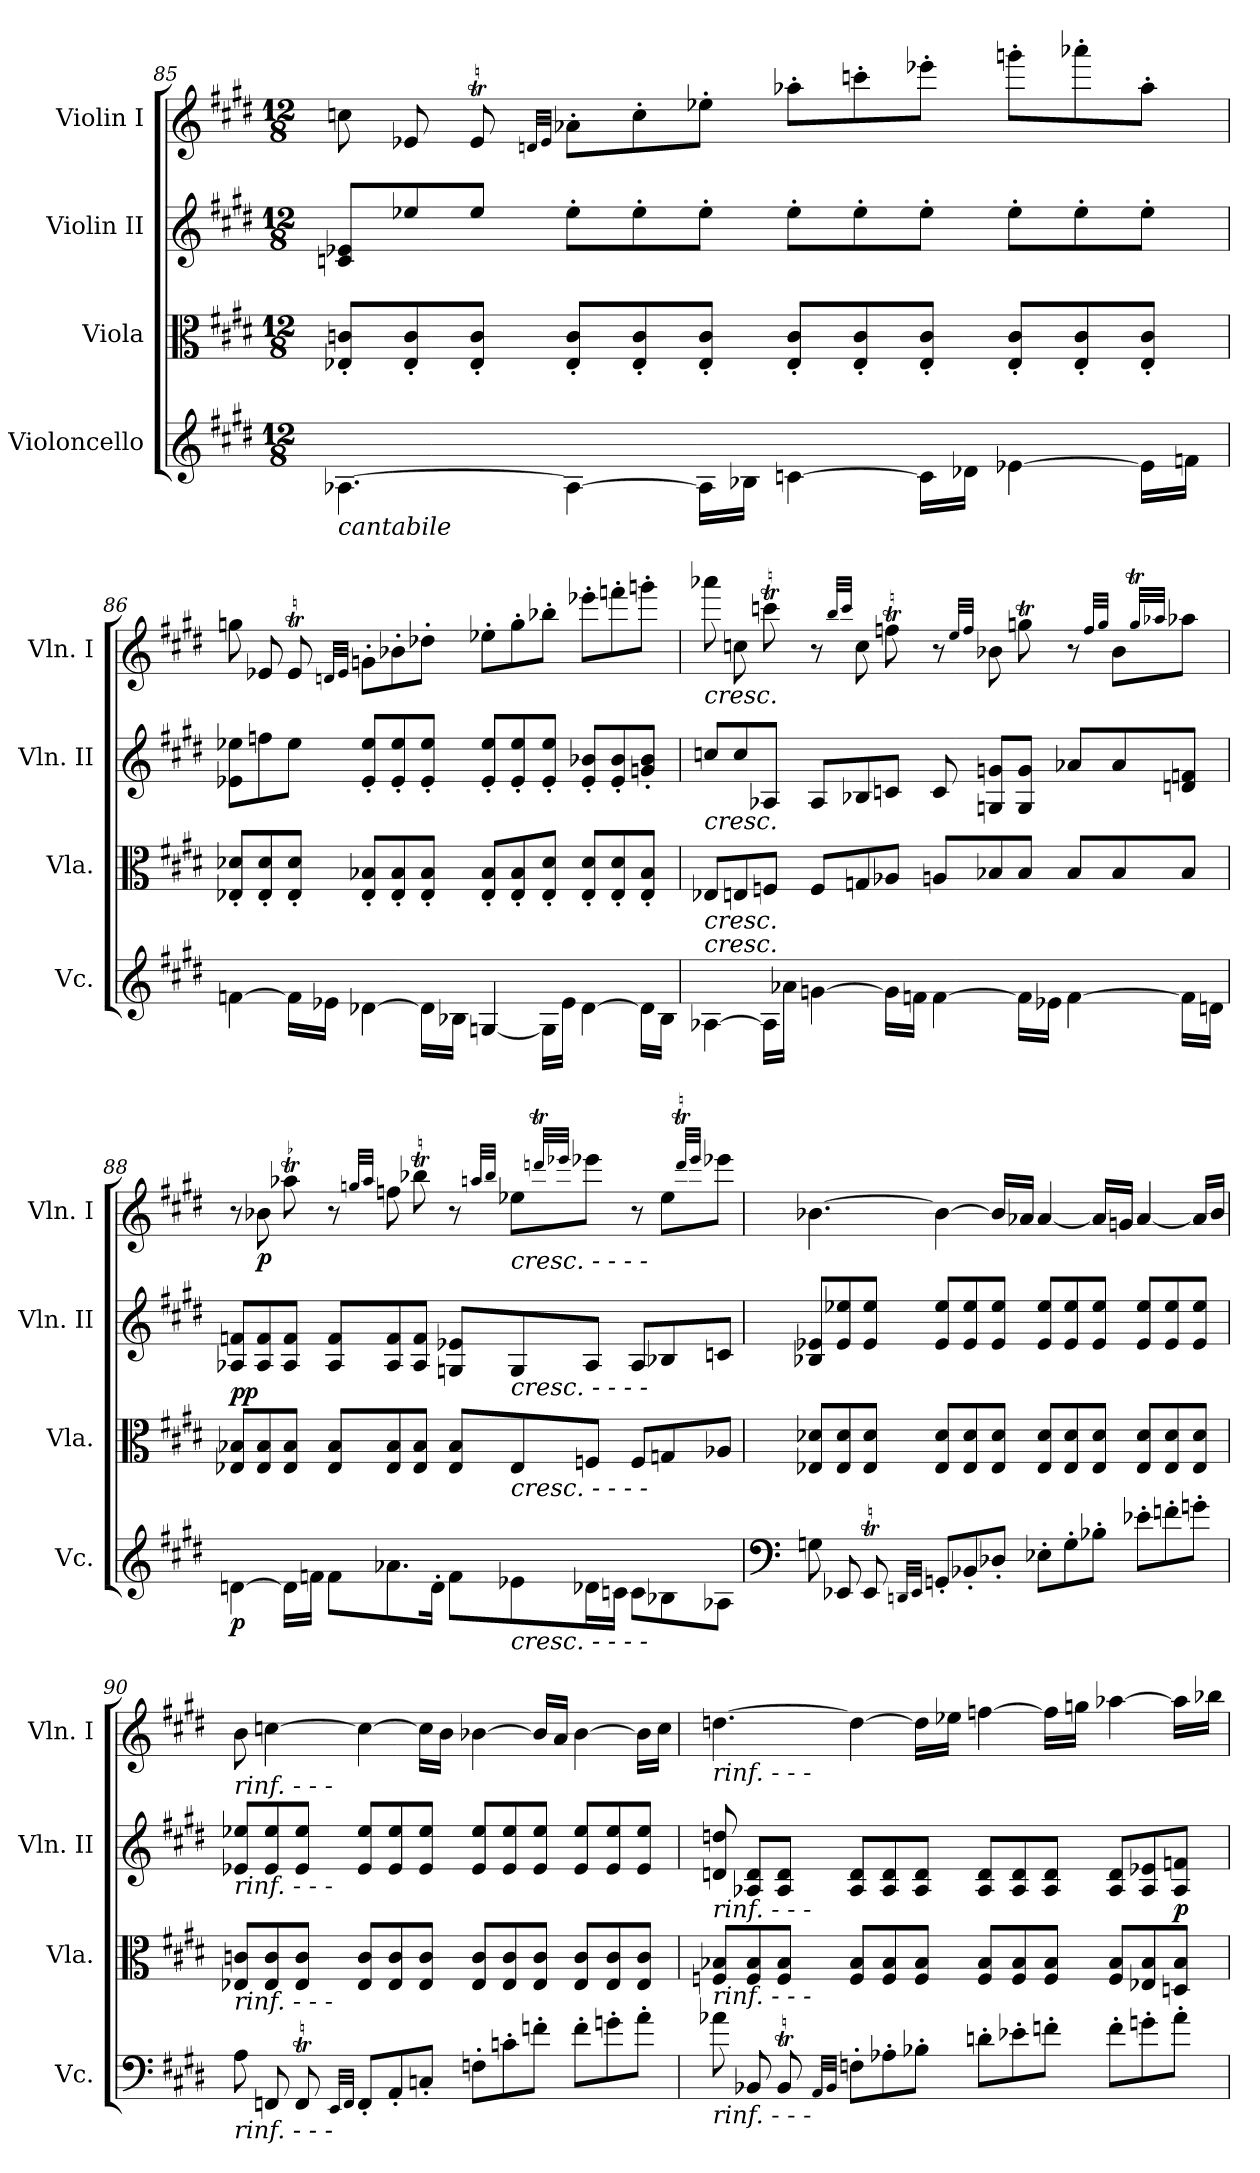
**kern	**dynam	**kern	**dynam	**kern	**kern	**dynam
*part4	*part4	*part3	*part3	*part2	*part1	*part1
*staff4	*staff4	*staff3	*staff3	*staff2	*staff1	*staff1
*I"Violoncello	*	*I"Viola	*	*I"Violin II	*I"Violin I	*
*I'Vc.	*	*I'Vla.	*	*I'Vln. II	*I'Vln. I	*
!!LO:PB:g=z
*clefG2	*	*clefC3	*	*clefG2	*clefG2	*
*k[f#c#g#d#]	*	*k[f#c#g#d#]	*	*k[f#c#g#d#]	*k[f#c#g#d#]	*
*E:	*	*E:	*	*E:	*E:	*
*M12/8	*	*M12/8	*	*M12/8	*M12/8	*
=85	=85	=85	=85	=85	=85	=85
!LO:TX:b:i:t=cantabile	!	!	!	!	!	!
[4.A-X\	.	8E-X/' 8cn/'L	.	8cn/ 8e-X/L	8ccn\	.
.	.	8E-/' 8c/'	.	8ee-X/	8e-X/	.
.	.	8E-/' 8c/'J	.	8ee-/J	8e-T/	.
.	.	.	.	.	32qdn/LLL	.
.	.	.	.	.	32qe-/JJJ	.
4A-\_	.	8E-/' 8c/'L	.	8ee-'\L	8a-X'\L	.
.	.	8E-/' 8c/'	.	8ee-'\	8cc'\	.
16A-\LL]	.	8E-/' 8c/'J	.	8ee-'\J	8ee-X'\J	.
16B-X\JJ	.	.	.	.	.	.
[4cn\	.	8E-/' 8c/'L	.	8ee-'\L	8aa-X'\L	.
.	.	8E-/' 8c/'	.	8ee-'\	8cccn'\	.
16c\LL]	.	8E-/' 8c/'J	.	8ee-'\J	8eee-X'\J	.
16d-X\JJ	.	.	.	.	.	.
[4e-X\	.	8E-/' 8c/'L	.	8ee-'\L	8gggn'\L	.
.	.	8E-/' 8c/'	.	8ee-'\	8aaa-X'\	.
16e-\LL]	.	8E-/' 8c/'J	.	8ee-'\J	8aa-'\J	.
16fn\JJ	.	.	.	.	.	.
!!LO:LB:g=z
=86	=86	=86	=86	=86	=86	=86
[4fn\	.	8E-X/' 8d-X/'L	.	8e-X\ 8ee-X\L	8ggn\	.
.	.	8E-/' 8d-/'	.	8ffn\	8e-X/	.
16f\LL]	.	8E-/' 8d-/'J	.	8ee-\J	8e-T/	.
16e-X\JJ	.	.	.	.	.	.
.	.	.	.	.	32qdn/LLL	.
.	.	.	.	.	32qe-/JJJ	.
[4d-X\	.	8E-/' 8B-X/'L	.	8e-/' 8ee-/'L	8gn'\L	.
.	.	8E-/' 8B-/'	.	8e-/' 8ee-/'	8b-X'\	.
16d-\LL]	.	8E-/' 8B-/'J	.	8e-/' 8ee-/'J	8dd-X'\J	.
16B-X\JJ	.	.	.	.	.	.
[4Gn/	.	8E-/' 8B-/'L	.	8e-/' 8ee-/'L	8ee-X'\L	.
.	.	8E-/' 8B-/'	.	8e-/' 8ee-/'	8gg'\	.
16G\LL]	.	8E-/' 8d-/'J	.	8e-/' 8ee-/'J	8bb-X'\J	.
16e-\JJ	.	.	.	.	.	.
[4d-\	.	8E-/' 8d-/'L	.	8e-/' 8b-X/'L	8eee-X'\L	.
.	.	8E-/' 8d-/'	.	8e-/' 8b-/'	8fffn'\	.
16d-\LL]	.	8E-/' 8B-/'J	.	8gn/' 8b-/'J	8gggn'\J	.
16B-\JJ	.	.	.	.	.	.
!!LO:LB:g=z
=87	=87	=87	=87	=87	=87	=87
!	!	!	!	!	!LO:TX:b:i:t=cresc.	!
!	!	!	!	!LO:TX:b:i:t=cresc.	!	!
!	!	!LO:TX:b:i:t=cresc.	!	!	!	!
!LO:TX:a:i:t=cresc.	!	!	!	!	!	!
[4A-X\	.	8E-X/L	.	8ccn/L	8aaa-X\	.
.	.	8En/	.	8cc/	8ccn\	.
16A-\LL]	.	8Fn/J	.	8A-X/J	8cccnT\	.
16a-X\JJ	.	.	.	.	.	.
[4gn\	.	8F/L	.	8A-/L	8r	.
.	.	.	.	.	32qbb/LLL	.
.	.	.	.	.	32qccc/JJJ	.
.	.	8Gn/	.	8B-X/	8cc\	.
16g\LL]	.	8A-X/J	.	8cn/J	8ffnT\	.
16fn\JJ	.	.	.	.	.	.
[4f\	.	8An/L	.	8c/	8r	.
.	.	.	.	.	32qee/LLL	.
.	.	.	.	.	32qff/JJJ	.
.	.	8B-X/	.	8Gn/ 8gn/L	8b-X\	.
16f\LL]	.	8B-/J	.	8G/ 8g/J	8ggnT\	.
16e-X\JJ	.	.	.	.	.	.
[4f\	.	8B-/L	.	8a-X/L	8r	.
.	.	.	.	.	32qff/LLL	.
.	.	.	.	.	32qgg/JJJ	.
.	.	8B-/	.	8a-/	8b-\L	.
.	.	.	.	.	32qggT/LLL	.
.	.	.	.	.	32qaa-X/JJJ	.
16f\LL]	.	8B-/J	.	8dn/ 8fn/J	8aa-\J	.
16dn\JJ	.	.	.	.	.	.
!!LO:PB:g=z
=88	=88	=88	=88	=88	=88	=88
!	!LO:DY:b	!	!LO:DY:b	!	!	!
!	!	!	!LO:DY:n=1:a	!	!	!
[4dn\	p	8E-X/ 8B-X/L	p p	8A-X/ 8fn/L	8r	.
!	!	!	!	!	!	!LO:DY:b
.	.	8E-/ 8B-/	.	8A-/ 8f/	8b-X\	p
16d\LL]	.	8E-/ 8B-/J	.	8A-/ 8f/J	8aa-XT\	.
16fn\JJ	.	.	.	.	.	.
8f\L	.	8E-/ 8B-/L	.	8A-/ 8f/L	8r	.
.	.	.	.	.	32qggn/LLL	.
.	.	.	.	.	32qaa-/JJJ	.
8.a-X\	.	8E-/ 8B-/	.	8A-/ 8f/	8ffn\	.
.	.	8E-/ 8B-/J	.	8A-/ 8f/J	8bb-XT\	.
16d'\Jk	.	.	.	.	.	.
8f\L	.	8E-/ 8B-/L	.	8Gn/ 8e-X/L	8r	.
.	.	.	.	.	32qaan/LLL	.
.	.	.	.	.	32qbb-/JJJ	.
!	!	!	!	!	!LO:TX:b:i:t=cresc.          -                     -                -               -	!
!	!	!LO:TX:a:i:t=cresc.          -                     -                -               -	!	!	!	!
!	!	!LO:TX:b:i:t=cresc.          -                     -                -               -	!	!	!	!
!LO:TX:b:i:t=cresc.          -                     -                -               -	!	!	!	!	!	!
8e-X\	.	8E-/	.	8G/	8ee-X\L	.
.	.	.	.	.	32qdddnT/LLL	.
.	.	.	.	.	32qeee-X/JJJ	.
16d-X\L	.	8Fn/J	.	8A-/J	8eee-\J	.
16cn\JJ	.	.	.	.	.	.
8c\L	.	8F/L	.	8A-/L	8r	.
8B-X\	.	8Gn/	.	8B-X/	8ee-\L	.
.	.	.	.	.	32qdddT/LLL	.
.	.	.	.	.	32qeee-/JJJ	.
8A-X\J	.	8A-X/J	.	8cn/J	8eee-\J	.
!!LO:LB:g=z
=89	=89	=89	=89	=89	=89	=89
*clefF4	*	*	*	*	*	*
8Gn\	.	8E-X/ 8d-X/L	.	8B-X/ 8e-X/L	[4.b-X\	.
8EE-X/	.	8E-/ 8d-/	.	8e-/ 8ee-X/	.	.
8EE-T/	.	8E-/ 8d-/J	.	8e-/ 8ee-/J	.	.
32qDDn/LLL	.	.	.	.	.	.
32qEE-/JJJ	.	.	.	.	.	.
8GGn'/L	.	8E-/ 8d-/L	.	8e-/ 8ee-/L	4b-\_	.
8BB-X'/	.	8E-/ 8d-/	.	8e-/ 8ee-/	.	.
8D-X'/J	.	8E-/ 8d-/J	.	8e-/ 8ee-/J	16b-/LL]	.
.	.	.	.	.	16a-X/JJ	.
8E-X'\L	.	8E-/ 8d-/L	.	8e-/ 8ee-/L	[4a-/	.
8G'\	.	8E-/ 8d-/	.	8e-/ 8ee-/	.	.
8B-X'\J	.	8E-/ 8d-/J	.	8e-/ 8ee-/J	16a-/LL]	.
.	.	.	.	.	16gn/JJ	.
8e-X'\L	.	8E-/ 8d-/L	.	8e-/ 8ee-/L	[4a-/	.
8fn'\	.	8E-/ 8d-/	.	8e-/ 8ee-/	.	.
8gn'\J	.	8E-/ 8d-/J	.	8e-/ 8ee-/J	16a-/LL]	.
.	.	.	.	.	16b-/JJ	.
!!LO:LB:g=z
=90	=90	=90	=90	=90	=90	=90
!	!	!	!	!	!LO:TX:b:i:t=rinf.    -              -              -	!
!	!	!	!	!LO:TX:b:i:t=rinf.    -              -              -	!	!
!	!	!LO:TX:b:i:t=rinf.    -              -              -	!	!	!	!
!LO:TX:b:i:t=rinf.    -              -              -	!	!	!	!	!	!
8A\	.	8E-X/ 8cn/L	.	8e-X/ 8ee-X/L	8b\	.
8FFn/	.	8E-/ 8c/	.	8e-/ 8ee-/	[4ccn\	.
8FFT/	.	8E-/ 8c/J	.	8e-/ 8ee-/J	.	.
32qEE/LLL	.	.	.	.	.	.
32qFF/JJJ	.	.	.	.	.	.
8FF'/L	.	8E-/ 8c/L	.	8e-/ 8ee-/L	4cc\_	.
8AA'/	.	8E-/ 8c/	.	8e-/ 8ee-/	.	.
8Cn'/J	.	8E-/ 8c/J	.	8e-/ 8ee-/J	16cc\LL]	.
.	.	.	.	.	16b\JJ	.
8Fn'\L	.	8E-/ 8c/L	.	8e-/ 8ee-/L	[4b-X\	.
8cn'\	.	8E-/ 8c/	.	8e-/ 8ee-/	.	.
8fn'\J	.	8E-/ 8c/J	.	8e-/ 8ee-/J	16b-/LL]	.
.	.	.	.	.	16a/JJ	.
8f'\L	.	8E-/ 8c/L	.	8e-/ 8ee-/L	[4b-\	.
8gn'\	.	8E-/ 8c/	.	8e-/ 8ee-/	.	.
8a'\J	.	8E-/ 8c/J	.	8e-/ 8ee-/J	16b-\LL]	.
.	.	.	.	.	16cc\JJ	.
!!LO:PB:g=z
=91	=91	=91	=91	=91	=91	=91
!	!	!	!	!	!LO:TX:b:i:t=rinf.      -              -            -	!
!	!	!LO:TX:a:i:t=rinf.      -              -            -	!	!	!	!
!	!	!LO:TX:b:i:t=rinf.      -              -            -	!	!	!	!
!LO:TX:b:i:t=rinf.      -              -            -	!	!	!	!	!	!
8a-X\	.	8Fn/ 8B-X/L	.	8dn/ 8ddn/	[4.ddn\	.
8BB-X/	.	8F/ 8B-/	.	8A-X/ 8d/L	.	.
8BB-T/	.	8F/ 8B-/J	.	8A-/ 8d/J	.	.
32qAA/LLL	.	.	.	.	.	.
32qBB-/JJJ	.	.	.	.	.	.
8Fn'\L	.	8F/ 8B-/L	.	8A-/ 8d/L	4dd\_	.
8A-X'\	.	8F/ 8B-/	.	8A-/ 8d/	.	.
8B-X'\J	.	8F/ 8B-/J	.	8A-/ 8d/J	16dd\LL]	.
.	.	.	.	.	16ee-X\JJ	.
8dn'\L	.	8F/ 8B-/L	.	8A-/ 8d/L	[4ffn\	.
8e-X'\	.	8F/ 8B-/	.	8A-/ 8d/	.	.
8fn'\J	.	8F/ 8B-/J	.	8A-/ 8d/J	16ff\LL]	.
.	.	.	.	.	16ggn\JJ	.
8f'\L	.	8F/ 8B-/L	.	8A-/ 8d/L	[4aa-X\	.
8gn'\	.	8E-X/ 8B-/	.	8A-/ 8e-X/	.	.
!	!	!	!LO:DY:a	!	!	!
8a-'\J	.	8Dn/ 8B-/J	p	8A-/ 8fn/J	16aa-\LL]	.
.	.	.	.	.	16bb-X\JJ	.
=	=	=	=	=	=	=
*-	*-	*-	*-	*-	*-	*-
